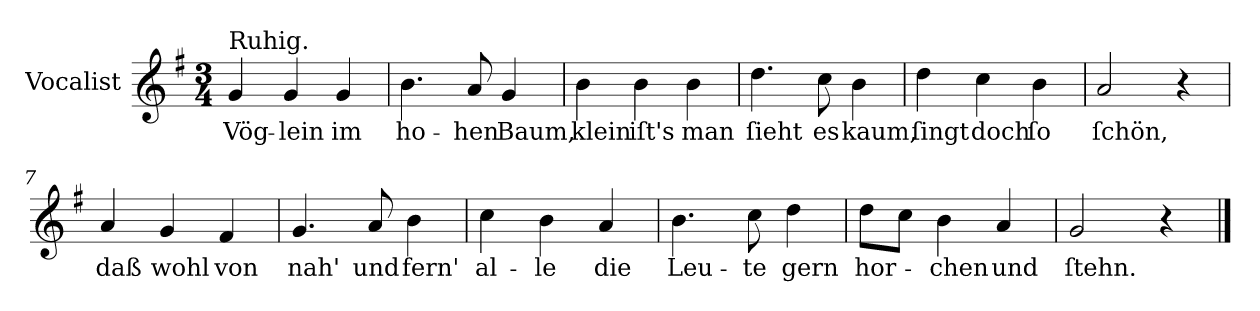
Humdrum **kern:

**kern	**text
*part1	*part1
*staff1	*staff1
*I"Vocalist	*
*clefG2	*
*k[f#]	*
*G:	*
*M3/4	*
=1	=1
!LO:TX:a:t=Ruhig.	!
4g	Vög-
4g	-lein
4g	im
=2	=2
4.b	ho-
8a	-hen
4g	Baum,
=3	=3
4b	klein
4b	iſt's
4b	man
=4	=4
4.dd	ſieht
8cc	es
4b	kaum,
=5	=5
4dd	ſingt
4cc	doch
4b	ſo
=6	=6
2a	ſchön,
4r	.
=7	=7
4a	daß
4g	wohl
4f#	von
=8	=8
4.g	nah'
8a	und
4b	fern'
=9	=9
4cc	al-
4b	-le
4a	die
=10	=10
4.b	Leu-
8cc	-te
4dd	gern
=11	=11
8ddL	hor-
8ccJ	.
4b	-chen
4a	und
=12	=12
2g	ſtehn.
4r	.
==	==
*-	*-
